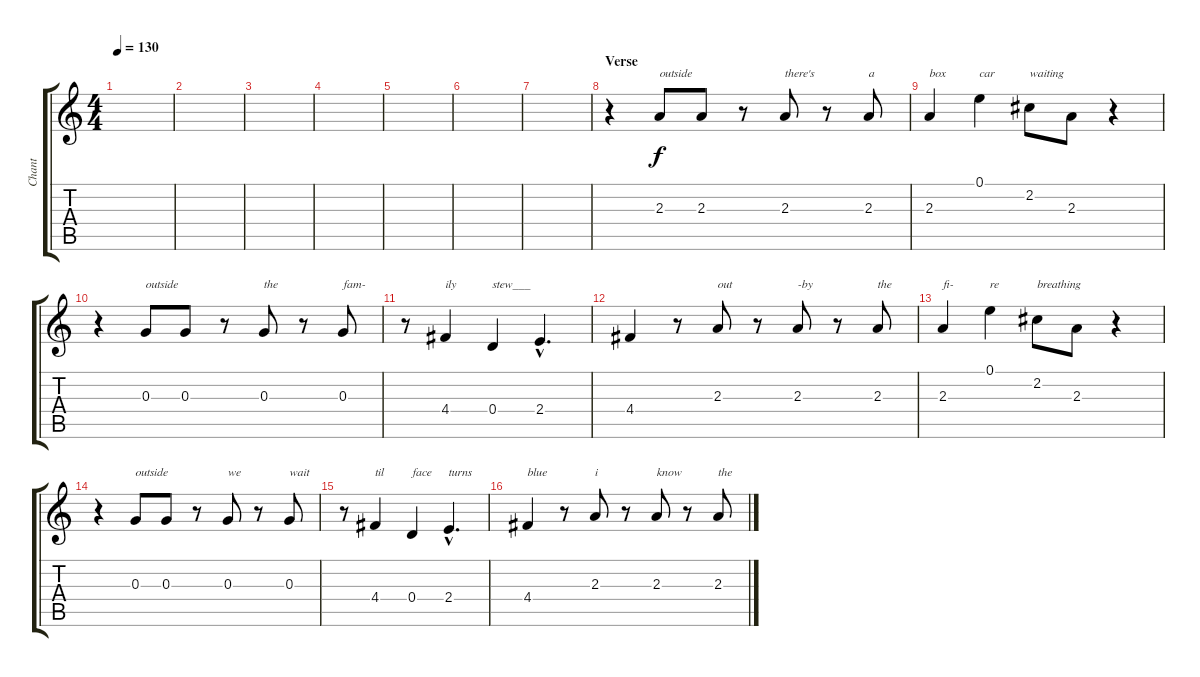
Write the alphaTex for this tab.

\track ("Chant" "Chant") {instrument banjo}
\staff {score tabs}
\tuning (E4 B3 G3 D3 A2 E2) {hide}
\displaytranspose 12
\ts (4 4)
\tempo 130
\clef g2
\ks c
|
|
|
|
|
|
|
\section ("" "Verse")
r.4 2.3.8{txt "outside"} 2.3.8 r.8 2.3.8{txt "there's"} r.8 2.3.8{txt "a"} |
2.3.4{txt "box"} 0.1.4{txt "car"} 2.2.8{txt "waiting"} 2.3.8 r.4 |
r.4 0.3.8{txt "outside"} 0.3.8 r.8 0.3.8{txt "the"} r.8 0.3.8{txt "fam-"} |
r.8 4.4.4{txt "ily"} 0.4.4{txt "stew___"} 2.4{hac}.4{d} |
4.4.4 r.8 2.3.8{txt "out"} r.8 2.3.8{txt "-by"} r.8 2.3.8{txt "the"} |
2.3.4{txt "fi-"} 0.1.4{txt "re"} 2.2.8{txt "breathing"} 2.3.8 r.4 |
r.4 0.3.8{txt "outside"} 0.3.8 r.8 0.3.8{txt "we"} r.8 0.3.8{txt "wait"} |
r.8 4.4.4{txt "til"} 0.4.4{txt "face"} 2.4{hac}.4{d txt "turns"} |
4.4.4{txt "blue"} r.8 2.3.8{txt "i"} r.8 2.3.8{txt "know"} r.8 2.3.8{txt "the"}
